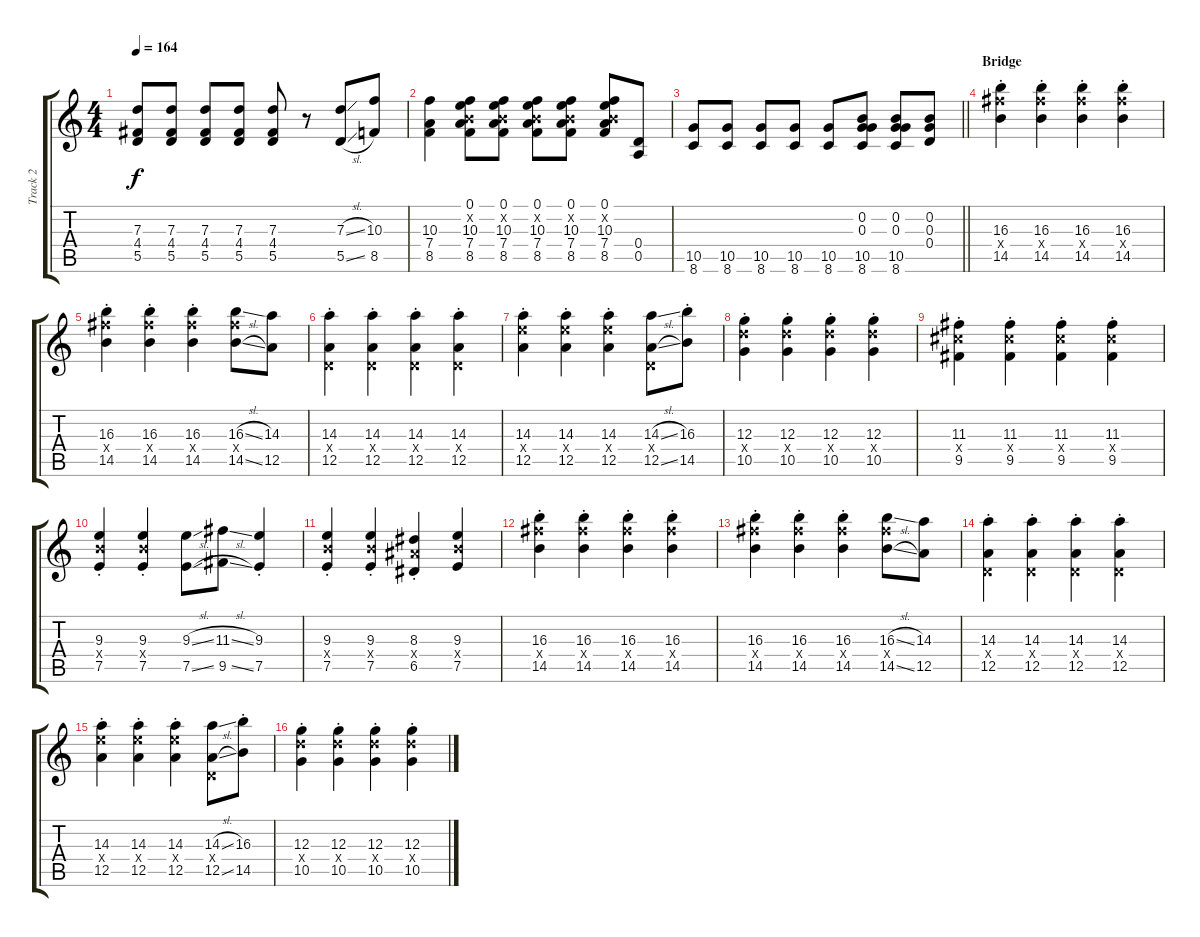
\track ("Track 2" "Track 2") {instrument electricguitarclean}
\staff {score tabs}
\tuning (E4 B3 G3 D3 A2 E2) {hide}
\ts (4 4)
\tempo 164
\clef g2
\ks c
(7.3 4.4 5.5).8{dy f} (7.3 4.4 5.5).8 (7.3 4.4 5.5).8 (7.3 4.4 5.5).8 (7.3 4.4 5.5).8 r.8 (7.3{sl} 5.5{sl}).8 (10.3 8.5).8 |
(10.3 7.4 8.5).4 (0.1 0.2{x} 10.3 7.4 8.5).8 (0.1 0.2{x} 10.3 7.4 8.5).8 (0.1 0.2{x} 10.3 7.4 8.5).8 (0.1 0.2{x} 10.3 7.4 8.5).8 (0.1 0.2{x} 10.3 7.4 8.5).8 (0.4 0.5).8 |
\barLineRight lightlight
(10.5 8.6).8 (10.5 8.6).8 (10.5 8.6).8 (10.5 8.6).8 (10.5 8.6).8 (0.2 0.3 10.5 8.6).8 (0.2 0.3 10.5 8.6).8 (0.2 0.3 0.4).8 |
\section ("" "Bridge")
(16.3{st} 16.4{x} 14.5{st}).4{instrument electricguitarclean} (16.3{st} 16.4{x} 14.5{st}).4 (16.3{st} 16.4{x} 14.5{st}).4 (16.3{st} 16.4{x} 14.5{st}).4 |
(16.3{st} 16.4{x} 14.5{st}).4 (16.3{st} 16.4{x} 14.5{st}).4 (16.3{st} 16.4{x} 14.5{st}).4 (16.3{sl} 16.4{x} 14.5{sl}).8 (14.3 12.5).8 |
(14.3{st} 0.4{x} 12.5{st}).4 (14.3{st} 0.4{x} 12.5{st}).4 (14.3{st} 0.4{x} 12.5{st}).4 (14.3{st} 0.4{x} 12.5{st}).4 |
(14.3{st} 14.4{x} 12.5{st}).4 (14.3{st} 14.4{x} 12.5{st}).4 (14.3{st} 14.4{x} 12.5{st}).4 (14.3{sl} 0.4{x} 12.5{sl}).8 (16.3{st} 14.5{st}).8 |
(12.3{st} 12.4{x} 10.5{st}).4 (12.3{st} 12.4{x} 10.5{st}).4 (12.3{st} 12.4{x} 10.5{st}).4 (12.3{st} 12.4{x} 10.5{st}).4 |
(11.3{st} 11.4{x} 9.5{st}).4 (11.3{st} 11.4{x} 9.5{st}).4 (11.3{st} 11.4{x} 9.5{st}).4 (11.3{st} 11.4{x} 9.5{st}).4 |
(9.3{st} 9.4{x} 7.5{st}).4 (9.3{st} 9.4{x} 7.5{st}).4 (9.3{sl} 7.5{sl}).8 (11.3{sl} 9.5{sl}).8 (9.3{st} 7.5{st}).4 |
(9.3{st} 9.4{x} 7.5{st}).4 (9.3{st} 9.4{x} 7.5{st}).4 (8.3{st} 8.4{x} 6.5{st}).4 (9.3 9.4{x} 7.5).4 |
(16.3{st} 16.4{x} 14.5{st}).4 (16.3{st} 16.4{x} 14.5{st}).4 (16.3{st} 16.4{x} 14.5{st}).4 (16.3{st} 16.4{x} 14.5{st}).4 |
(16.3{st} 16.4{x} 14.5{st}).4 (16.3{st} 16.4{x} 14.5{st}).4 (16.3{st} 16.4{x} 14.5{st}).4 (16.3{sl} 16.4{x} 14.5{sl}).8 (14.3 12.5).8 |
(14.3{st} 0.4{x} 12.5{st}).4 (14.3{st} 0.4{x} 12.5{st}).4 (14.3{st} 0.4{x} 12.5{st}).4 (14.3{st} 0.4{x} 12.5{st}).4 |
(14.3{st} 14.4{x} 12.5{st}).4 (14.3{st} 14.4{x} 12.5{st}).4 (14.3{st} 14.4{x} 12.5{st}).4 (14.3{sl} 0.4{x} 12.5{sl}).8 (16.3{st} 14.5{st}).8 |
(12.3{st} 12.4{x} 10.5{st}).4 (12.3{st} 12.4{x} 10.5{st}).4 (12.3{st} 12.4{x} 10.5{st}).4 (12.3{st} 12.4{x} 10.5{st}).4
